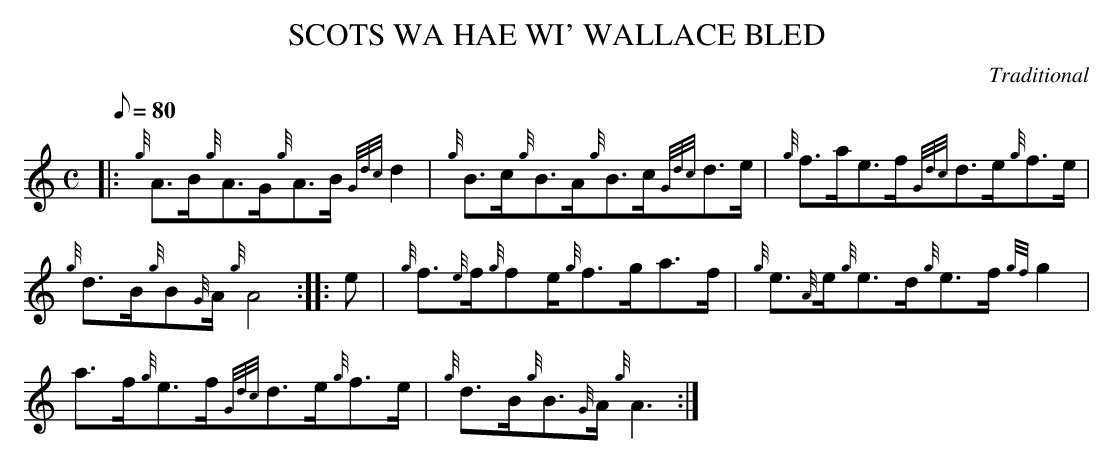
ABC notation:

X:1
T:SCOTS WA HAE WI' WALLACE BLED
M:C
L:1/8
Q:80
C:Traditional
K:HP
|: {g}A3/2B/2{g}A3/2G/2{g}A3/2B/2{Gdc}d2|
{g}B3/2c/2{g}B3/2A/2{g}B3/2c/2{Gdc}d3/2e/2|
{g}f3/2a/2e3/2f/2{Gdc}d3/2e/2{g}f3/2e/2|  !
{g}d3/2B/2{g}B{G}A/2{g}A4:| |:
e|
{g}f3/2{e}f/2{g}fe/2{g}f3/2g/2a3/2f/2|
{g}e3/2{A}e/2{g}e3/2d/2{g}e3/2f/2{gf}g2|  !
a3/2f/2{g}e3/2f/2{Gdc}d3/2e/2{g}f3/2e/2|
{g}d3/2B/2{g}B3/2{G}A/2{g}A3:|

